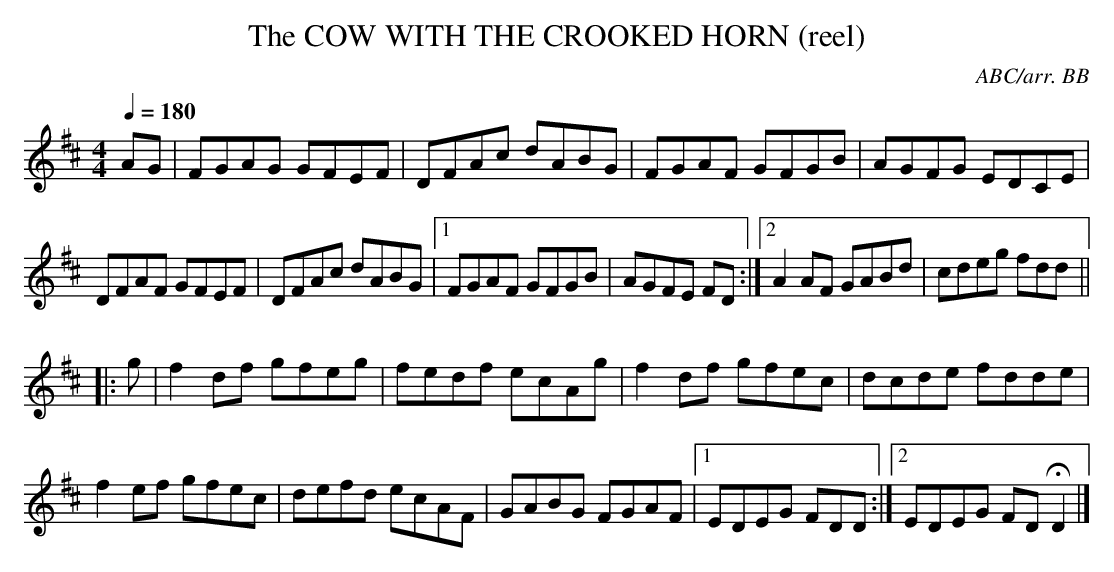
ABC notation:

X:1
T:COW WITH THE CROOKED HORN (reel), The
C:ABC/arr. BB
Q:1/4=180
M:4/4
L:1/8
K:D
AG|FGAG GFEF|DFAc dABG|FGAF GFGB|AGFG EDCE|
DFAF GFEF|DFAc dABG|1 FGAF GFGB|AGFE FD:|\
[2 A2 AF GABd|cdeg fdd||
|:g| f2 df gfeg|fedf ecAg|f2 df gfec|dcde fdde|
f2ef gfec|defd ecAF|GABG FGAF|1EDEG FDD:|\
[2 EDEG FDHD2|]
